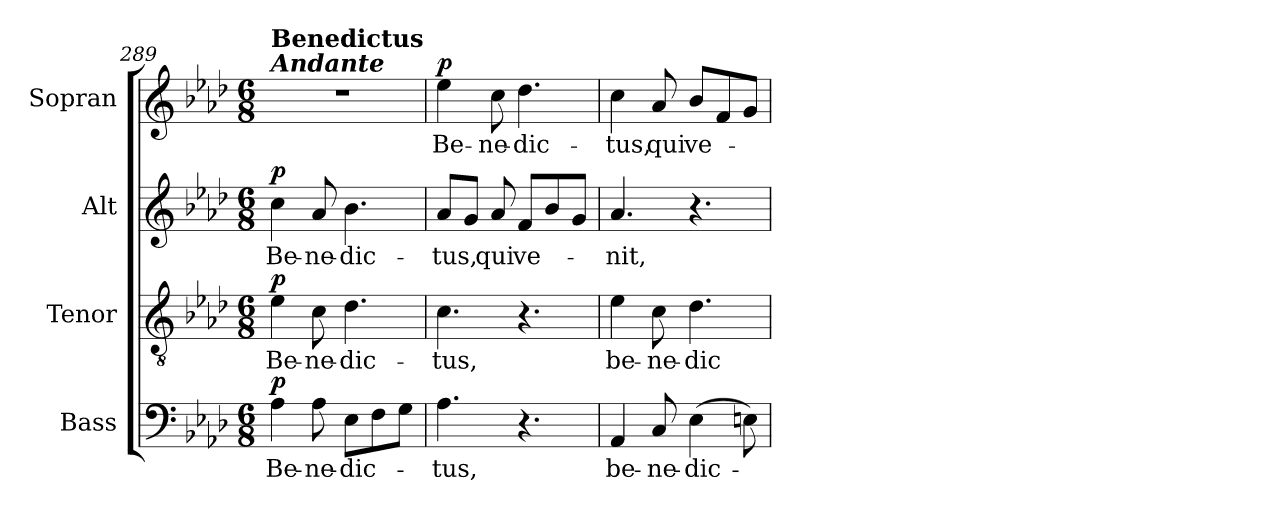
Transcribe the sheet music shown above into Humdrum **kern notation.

**kern	**text	**dynam	**kern	**text	**dynam	**kern	**text	**dynam	**kern	**text	**dynam
*part4	*part4	*part4	*part3	*part3	*part3	*part2	*part2	*part2	*part1	*part1	*part1
*staff4	*staff4	*staff4	*staff3	*staff3	*staff3	*staff2	*staff2	*staff2	*staff1	*staff1	*staff1
*I"Bass	*	*	*I"Tenor	*	*	*I"Alt	*	*	*I"Sopran	*	*
*I'B.	*	*	*I'T.	*	*	*I'A.	*	*	*I'S.	*	*
!!LO:LB:g=z
*clefF4	*	*	*clefGv2	*	*	*clefG2	*	*	*clefG2	*	*
*k[b-e-a-d-]	*	*	*k[b-e-a-d-]	*	*	*k[b-e-a-d-]	*	*	*k[b-e-a-d-]	*	*
*A-:	*	*	*A-:	*	*	*A-:	*	*	*A-:	*	*
*M6/8	*	*	*M6/8	*	*	*M6/8	*	*	*M6/8	*	*
=289	=289	=289	=289	=289	=289	=289	=289	=289	=289	=289	=289
!	!	!	!	!	!	!	!	!	!LO:TX:a:Bi:t=Andante	!	!
!	!	!	!	!	!	!	!	!	!LO:TX:a:B:t=Benedictus	!	!
!	!LO:LY:b	!LO:DY:a	!	!LO:LY:b	!LO:DY:a	!	!LO:LY:b	!LO:DY:a	!	!	!
4A-\	Be-	p	4e-\	Be-	p	4cc\	Be-	p	2.r	.	.
!	!LO:LY:b	!	!	!LO:LY:b	!	!	!LO:LY:b	!	!	!	!
8A-\	-ne-	.	8c\	-ne-	.	8a-/	-ne-	.	.	.	.
!	!LO:LY:b	!	!	!LO:LY:b	!	!	!LO:LY:b	!	!	!	!
8E-\L	-dic-	.	4.d-\	-dic-	.	4.b-\	-dic-	.	.	.	.
8F\	.	.	.	.	.	.	.	.	.	.	.
8G\J	.	.	.	.	.	.	.	.	.	.	.
=290	=290	=290	=290	=290	=290	=290	=290	=290	=290	=290	=290
!	!LO:LY:b	!	!	!LO:LY:b	!	!	!LO:LY:b	!	!	!LO:LY:b	!LO:DY:a
4.A-\	-tus,	.	4.c\	-tus,	.	8a-/L	-tus,	.	4ee-\	Be-	p
.	.	.	.	.	.	8g/J	.	.	.	.	.
!	!	!	!	!	!	!	!LO:LY:b	!	!	!LO:LY:b	!
.	.	.	.	.	.	8a-/	qui	.	8cc\	-ne-	.
!	!	!	!	!	!	!	!LO:LY:b	!	!	!LO:LY:b	!
4.r	.	.	4.r	.	.	8f/L	ve-	.	4.dd-\	-dic-	.
.	.	.	.	.	.	8b-/	.	.	.	.	.
.	.	.	.	.	.	8g/J	.	.	.	.	.
=291	=291	=291	=291	=291	=291	=291	=291	=291	=291	=291	=291
!	!LO:LY:b	!	!	!LO:LY:b	!	!	!LO:LY:b	!	!	!LO:LY:b	!
4AA-/	be-	.	4e-\	be-	.	4.a-/	-nit,	.	4cc\	-tus,	.
!	!LO:LY:b	!	!	!LO:LY:b	!	!	!	!	!	!LO:LY:b	!
8C/	-ne-	.	8c\	-ne-	.	.	.	.	8a-/	qui	.
!	!LO:LY:b	!	!	!LO:LY:b	!	!	!	!	!	!LO:LY:b	!
(>4E-\	-dic-	.	4.d-\	-dic-	.	4.r	.	.	8b-/L	ve-	.
.	.	.	.	.	.	.	.	.	8f/	.	.
8En\)	.	.	.	.	.	.	.	.	8g/J	.	.
=	=	=	=	=	=	=	=	=	=	=	=
*-	*-	*-	*-	*-	*-	*-	*-	*-	*-	*-	*-
